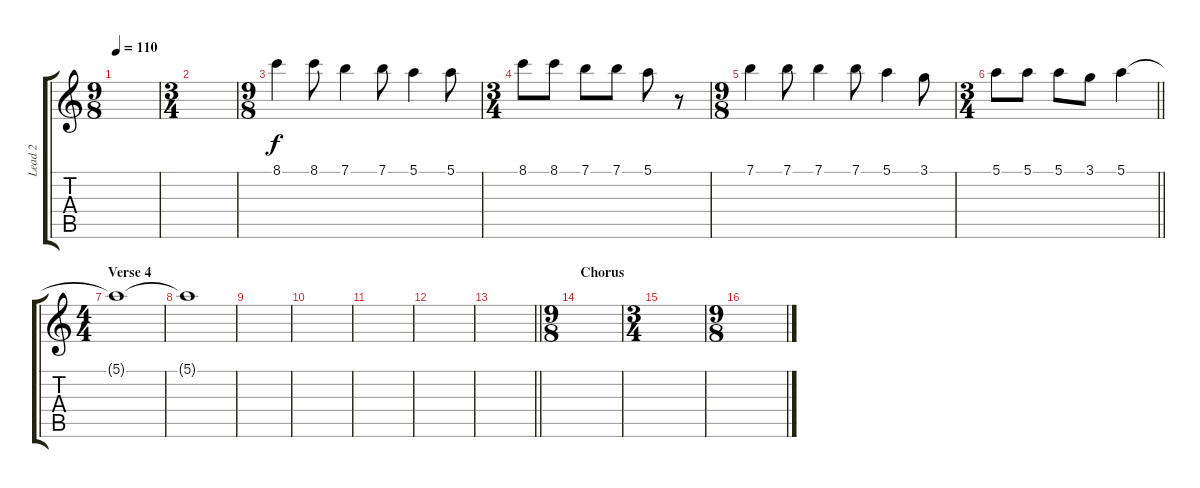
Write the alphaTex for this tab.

\track ("Lead 2" "Lead 2") {instrument distortionguitar}
\staff {score tabs}
\tuning (E4 B3 G3 D3 A2 E2) {hide}
\ts (9 8)
\tempo 110
\clef g2
\ks c
|
\ts (3 4)
|
\ts (9 8)
8.1.4 8.1.8 7.1.4 7.1.8 5.1.4 5.1.8 |
\ts (3 4)
8.1.8 8.1.8 7.1.8 7.1.8 5.1.8 r.8 |
\ts (9 8)
7.1.4 7.1.8 7.1.4 7.1.8 5.1.4 3.1.8 |
\ts (3 4)
\barLineRight lightlight
5.1.8 5.1.8 5.1.8 3.1.8 5.1.4 |
\ts (4 4)
\section ("" "Verse 4")
5.1{t}.1 |
5.1{t}.1 |
|
|
|
|
\barLineRight lightlight
|
\ts (9 8)
\section ("" "Chorus")
|
\ts (3 4)
|
\ts (9 8)
